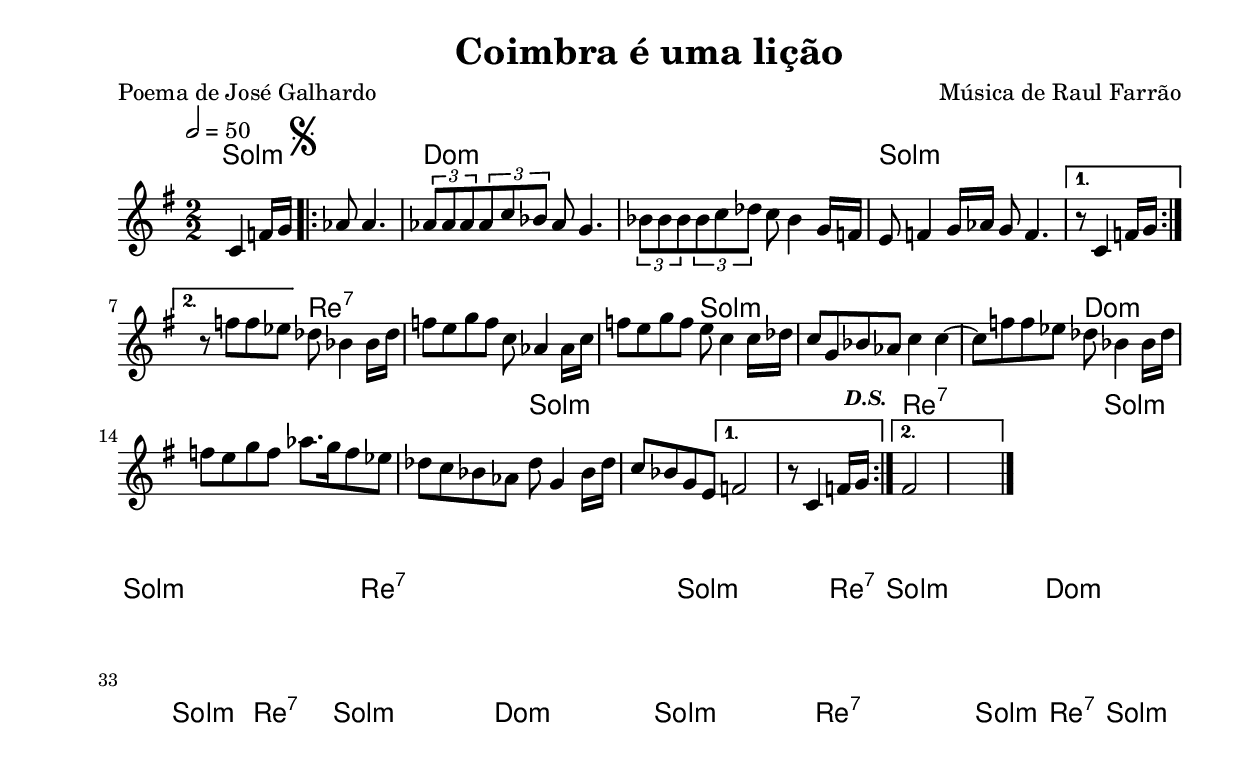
% Fado Marujo
% Gravado por Joan Josep Ordinas Rosa <jordinas@gmail.com> 

\version "2.12.3"

% Coimbra é uma Lição
% Engraved by Joan Josep Ordinas Rosa <jordinas@gmail.com> 

\version "2.12.3"

\include "portugues.ly"

%%%%%%%%%%%%%%%%%%%%%%%%%%%%%%%%%%%%%%%%%%%%%%%%%%%%%%%%%%%%%%%%%%%%%%%%
% Formato
%%%%%%%%%%%%%%%%%%%%%%%%%%%%%%%%%%%%%%%%%%%%%%%%%%%%%%%%%%%%%%%%%%%%%%%%

\paper {
  #(set-paper-size "a4")
  top-margin = 15\mm
  bottom-margin = 15\mm
  left-margin = 20\mm
  line-width =  180\mm
  ragged-bottom = ##t
}

%%%%%%%%%%%%%%%%%%%%%%%%%%%%%%%%%%%%%%%%%%%%%%%%%%%%%%%%%%%%%%%%%%%%%%%%
% Cabeçallo
%%%%%%%%%%%%%%%%%%%%%%%%%%%%%%%%%%%%%%%%%%%%%%%%%%%%%%%%%%%%%%%%%%%%%%%%

\header {
  title = "Coimbra é uma lição"
  composer = "Música de Raul Farrão"
  poet = "Poema de José Galhardo"
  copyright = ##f
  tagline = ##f
}

%%%%%%%%%%%%%%%%%%%%%%%%%%%%%%%%%%%%%%%%%%%%%%%%%%%%%%%%%%%%%%%%%%%%%%%%
% Pauta, Tablatura 
%%%%%%%%%%%%%%%%%%%%%%%%%%%%%%%%%%%%%%%%%%%%%%%%%%%%%%%%%%%%%%%%%%%%%%%%

Pauta = {
  \clef treble
  \key mi \minor
  \numericTimeSignature
  \time 2/2
  \tempo 2 = 50
}

Tablatura = {
  \clef tab
  \key mi \minor
  \numericTimeSignature
  \time 2/2
  \tempo 2 = 50
}

%%%%%%%%%%%%%%%%%%%%%%%%%%%%%%%%%%%%%%%%%%%%%%%%%%%%%%%%%%%%%%%%%%%%%%%%
% Macros
%%%%%%%%%%%%%%%%%%%%%%%%%%%%%%%%%%%%%%%%%%%%%%%%%%%%%%%%%%%%%%%%%%%%%%%%

DalSegno = {
  \once \override Score.RehearsalMark #'break-visibility = #begin-of-line-invisible
  \once \override Score.RehearsalMark #'self-alignment-X = #RIGHT  
  \once \override Score.RehearsalMark #'font-size = #-1
  \mark \markup { \italic \bold "D.S." }
}

% EOF


% Fado Pagem
% Gravado por Joan Josep Ordinas Rosa <jordinas@gmail.com> 

\version "2.12.3"

\include "portugues.ly"

%%%%%%%%%%%%%%%%%%%%%%%%%%%%%%%%%%%%%%%%%%%%%%%%%%%%%%%%%%%%%%%%%%%%%%%%
% Harmonia
%%%%%%%%%%%%%%%%%%%%%%%%%%%%%%%%%%%%%%%%%%%%%%%%%%%%%%%%%%%%%%%%%%%%%%%%

Harmonia = \chordmode {
  \set chordChanges = ##t
  % A
  sol1:m do:m do:m sol:m sol:m re:7 re:7 sol:m
  sol:m do:m do:m sol:m sol:m re:7 re:7 sol:m

  % B
  sol:m sol:m sol:m re:7 re:7 re:7 re:7 sol:m
  sol2:m re:7 sol1:m sol:m do:m do:m sol:m re:7 sol:m

  % CODA
  sol:m do:m do:m sol:m sol:m re:7 re:7 sol2:m re:7 sol1:m
}

Trastos = \chordmode {
  % A
  sol1:m do:m s1 sol:m s1 re:7 s1 sol:m
  sol:m do:m s1 sol:m s1 re:7 s1 sol:m

  % B
  sol:m s1 s1 re:7 s1 s1 s1 sol:m
  sol2:m re:7 sol1:m s1 do:m s1 sol:m re:7 sol:m

  % CODA
  sol:m do:m s1 sol:m s1 re:7 s1 sol2:m re:7 sol1:m
}

% EOF

% Fado Marujo
% Gravado por Joan Josep Ordinas Rosa <jordinas@gmail.com> 

\version "2.12.3"

\include "portugues.ly"

%%%%%%%%%%%%%%%%%%%%%%%%%%%%%%%%%%%%%%%%%%%%%%%%%%%%%%%%%%%%%%%%%%%%%%%%
% Melodia
%%%%%%%%%%%%%%%%%%%%%%%%%%%%%%%%%%%%%%%%%%%%%%%%%%%%%%%%%%%%%%%%%%%%%%%%

Melodia = \relative do' {
  % A
  s8 do4 fa16 sol % anacrusis
  \repeat volta 2 {
    \repeat volta 2 {
      \mark \markup { \musicglyph #"scripts.segno" }
      lab8 lab4.
      \times 2/3 { lab8 lab lab } \times 2/3 { lab do sib }
      lab8 sol4.
      \times 2/3 { sib8 sib sib } \times 2/3 { sib do reb  }
      \set Score.currentBarNumber = #5
      do8 sib4 sol16 fa
      mi8 fa4 sol16 lab
      sol8 fa4.
    }
    \alternative {
      { r8 do4 fa16 sol }	% anacrusis per A
      { r8 fa'8 fa mib }	% anacrusis per B
    }
    \set Score.currentBarNumber = #9

    % B
    reb8 sib4 sib16 reb
    fa8 mi sol fa
    do8 lab4 lab16 do
    fa8 mi sol fa
    mi8 do4 do16 reb
    do8 sol sib lab
    do4 do ~
    %
    do8 fa fa mib
    reb8 sib4 sib16 reb
    fa8 mi sol fa
    lab8. sol16 fa8 mib
    { reb do sib lab }
    reb sol,4 sib16 reb
    do8 sib sol mi
  }
  \alternative {
    {
      fa2
      % anacrusis per A
      r8 do4 fa16 sol
      \DalSegno
    }
    { % Fine
      %\set Score.voltaSpannerDuration = #(ly:make-moment 2 4)
      fa2
      R2
      \bar "|."
    }
  }
}

Breaks = \notemode {
  s2
  \repeat volta 2 {
    \repeat volta 2 {
      s2 * 4
      \break
      s2 * 3
    }
    \alternative {
      { s2 }
      { s2 }
    }
    \break

    s2 * 4 \break
    s2 * 4 \break
    s2 * 4 \break
    s2 * 2
  }
  \alternative {
    { s2 * 2 }
    { s2 * 2 }
  }
}

% EOF


%%%%%%%%%%%%%%%%%%%%%%%%%%%%%%%%%%%%%%%%%%%%%%%%%%%%%%%%%%%%%%%%%%%%%%%%
%  Versão para "fake book"
%%%%%%%%%%%%%%%%%%%%%%%%%%%%%%%%%%%%%%%%%%%%%%%%%%%%%%%%%%%%%%%%%%%%%%%%

%#(set-global-staff-size 20)

\score {
  \simultaneous {
    \new ChordNames {	% acordes
      \Harmonia
    }
    \new Staff \with {	% melodia
      \consists "Volta_engraver"
    } {
      \Pauta
      \new Voice {
	\Melodia
      }
    }
  }
  \layout {
    \context { \Score
      \remove "Volta_engraver"
    }
    indent = 0.0\cm
  }
  %\midi { }
}

% EOF
